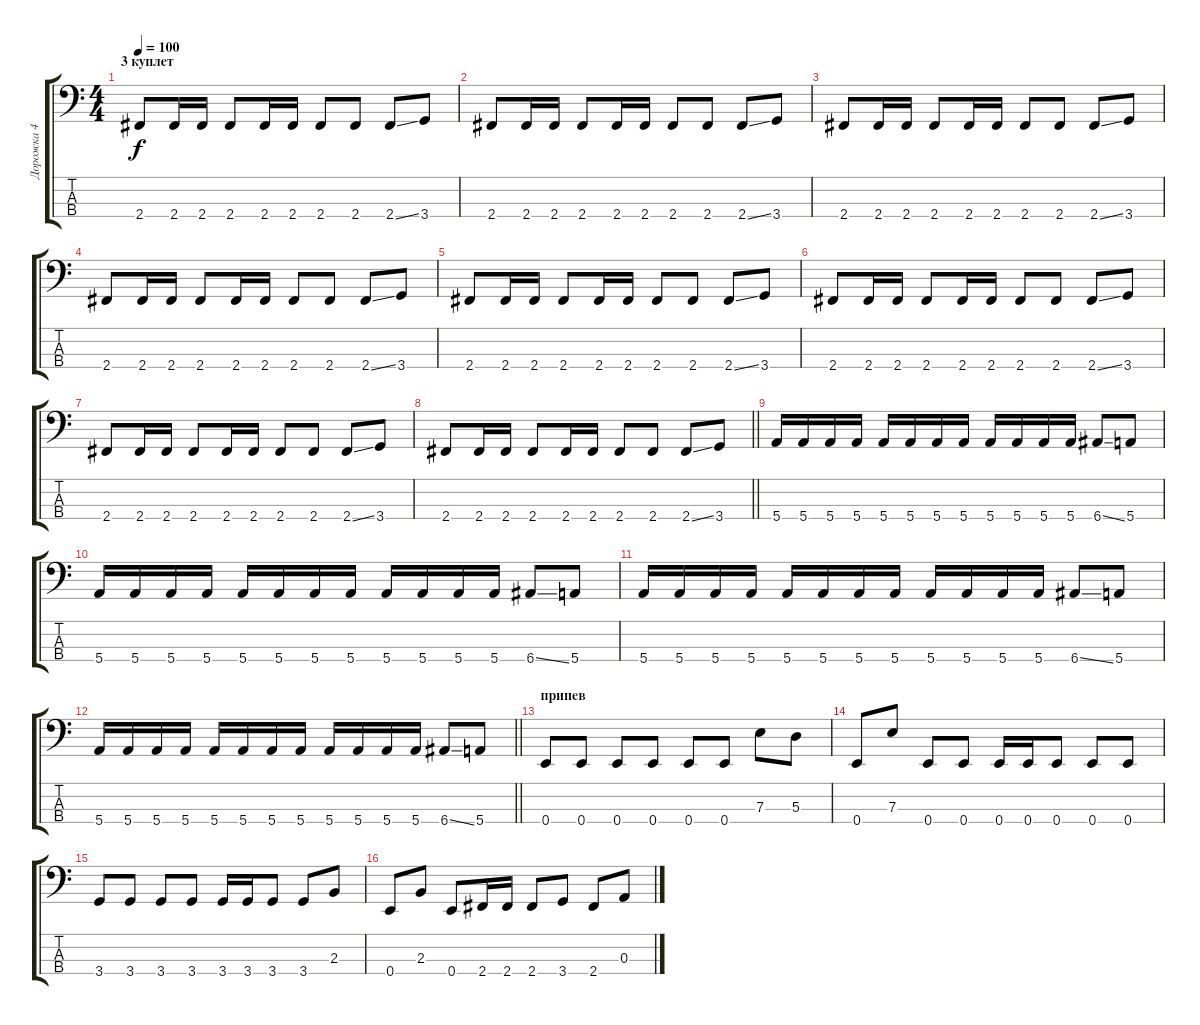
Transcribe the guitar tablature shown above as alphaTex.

\track ("Дорожка 4" "Дорожка 4") {instrument slapbass1}
\staff {score tabs}
\tuning (G2 D2 A1 E1) {hide}
\ts (4 4)
\section ("" "3 куплет")
\tempo 100
\clef f4
\ks c
2.4.8{dy f} 2.4.16 2.4.16 2.4.8 2.4.16 2.4.16 2.4.8 2.4.8 2.4{ss}.8 3.4.8 |
2.4.8 2.4.16 2.4.16 2.4.8 2.4.16 2.4.16 2.4.8 2.4.8 2.4{ss}.8 3.4.8 |
2.4.8 2.4.16 2.4.16 2.4.8 2.4.16 2.4.16 2.4.8 2.4.8 2.4{ss}.8 3.4.8 |
2.4.8 2.4.16 2.4.16 2.4.8 2.4.16 2.4.16 2.4.8 2.4.8 2.4{ss}.8 3.4.8 |
2.4.8 2.4.16 2.4.16 2.4.8 2.4.16 2.4.16 2.4.8 2.4.8 2.4{ss}.8 3.4.8 |
2.4.8 2.4.16 2.4.16 2.4.8 2.4.16 2.4.16 2.4.8 2.4.8 2.4{ss}.8 3.4.8 |
2.4.8 2.4.16 2.4.16 2.4.8 2.4.16 2.4.16 2.4.8 2.4.8 2.4{ss}.8 3.4.8 |
\barLineRight lightlight
2.4.8 2.4.16 2.4.16 2.4.8 2.4.16 2.4.16 2.4.8 2.4.8 2.4{ss}.8 3.4.8 |
5.4.16 5.4.16 5.4.16 5.4.16 5.4.16 5.4.16 5.4.16 5.4.16 5.4.16 5.4.16 5.4.16 5.4.16 6.4{ss}.8 5.4.8 |
5.4.16 5.4.16 5.4.16 5.4.16 5.4.16 5.4.16 5.4.16 5.4.16 5.4.16 5.4.16 5.4.16 5.4.16 6.4{ss}.8 5.4.8 |
5.4.16 5.4.16 5.4.16 5.4.16 5.4.16 5.4.16 5.4.16 5.4.16 5.4.16 5.4.16 5.4.16 5.4.16 6.4{ss}.8 5.4.8 |
\barLineRight lightlight
5.4.16 5.4.16 5.4.16 5.4.16 5.4.16 5.4.16 5.4.16 5.4.16 5.4.16 5.4.16 5.4.16 5.4.16 6.4{ss}.8 5.4.8 |
\section ("" "припев")
0.4.8 0.4.8 0.4.8 0.4.8 0.4.8 0.4.8 7.3.8 5.3.8 |
0.4.8 7.3.8 0.4.8 0.4.8 0.4.16 0.4.16 0.4.8 0.4.8 0.4.8 |
3.4.8 3.4.8 3.4.8 3.4.8 3.4.16 3.4.16 3.4.8 3.4.8 2.3.8 |
0.4.8 2.3.8 0.4.8 2.4.16 2.4.16 2.4.8 3.4.8 2.4.8 0.3.8
